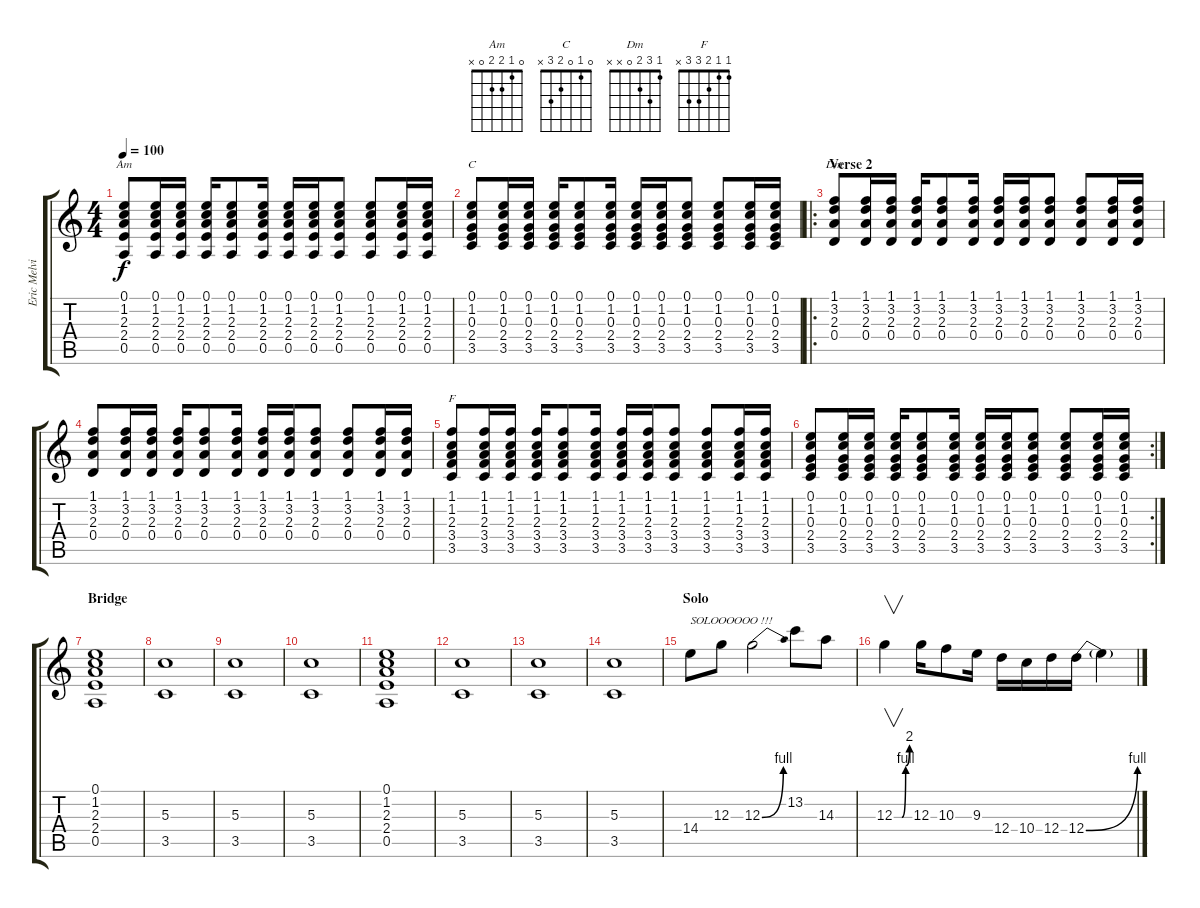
\track ("Eric Melvin" "Eric Melvi") {instrument overdrivenguitar}
\staff {score tabs}
\tuning (E4 B3 G3 D3 A2 E2) {hide}
\chord ("Am" 0 1 2 2 0 x)
\chord ("C" 0 1 0 2 3 x)
\chord ("Dm" 1 3 2 0 x x)
\chord ("F" 1 1 2 3 3 x)
\ts (4 4)
\tempo 100
\clef g2
\ks c
(0.1 1.2 2.3 2.4 0.5).8{ch "Am" dy f} (0.1 1.2 2.3 2.4 0.5).16 (0.1 1.2 2.3 2.4 0.5).16 (0.1 1.2 2.3 2.4 0.5).16 (0.1 1.2 2.3 2.4 0.5).8 (0.1 1.2 2.3 2.4 0.5).16 (0.1 1.2 2.3 2.4 0.5).16 (0.1 1.2 2.3 2.4 0.5).16 (0.1 1.2 2.3 2.4 0.5).8 (0.1 1.2 2.3 2.4 0.5).8 (0.1 1.2 2.3 2.4 0.5).16 (0.1 1.2 2.3 2.4 0.5).16 |
(0.1 1.2 0.3 2.4 3.5).8{ch "C"} (0.1 1.2 0.3 2.4 3.5).16 (0.1 1.2 0.3 2.4 3.5).16 (0.1 1.2 0.3 2.4 3.5).16 (0.1 1.2 0.3 2.4 3.5).8 (0.1 1.2 0.3 2.4 3.5).16 (0.1 1.2 0.3 2.4 3.5).16 (0.1 1.2 0.3 2.4 3.5).16 (0.1 1.2 0.3 2.4 3.5).8 (0.1 1.2 0.3 2.4 3.5).8 (0.1 1.2 0.3 2.4 3.5).16 (0.1 1.2 0.3 2.4 3.5).16 |
\ro
\section ("" "Verse 2")
(1.1 3.2 2.3 0.4).8{ch "Dm"} (1.1 3.2 2.3 0.4).16 (1.1 3.2 2.3 0.4).16 (1.1 3.2 2.3 0.4).16 (1.1 3.2 2.3 0.4).8 (1.1 3.2 2.3 0.4).16 (1.1 3.2 2.3 0.4).16 (1.1 3.2 2.3 0.4).16 (1.1 3.2 2.3 0.4).8 (1.1 3.2 2.3 0.4).8 (1.1 3.2 2.3 0.4).16 (1.1 3.2 2.3 0.4).16 |
(1.1 3.2 2.3 0.4).8 (1.1 3.2 2.3 0.4).16 (1.1 3.2 2.3 0.4).16 (1.1 3.2 2.3 0.4).16 (1.1 3.2 2.3 0.4).8 (1.1 3.2 2.3 0.4).16 (1.1 3.2 2.3 0.4).16 (1.1 3.2 2.3 0.4).16 (1.1 3.2 2.3 0.4).8 (1.1 3.2 2.3 0.4).8 (1.1 3.2 2.3 0.4).16 (1.1 3.2 2.3 0.4).16 |
(1.1 1.2 2.3 3.4 3.5).8{ch "F"} (1.1 1.2 2.3 3.4 3.5).16 (1.1 1.2 2.3 3.4 3.5).16 (1.1 1.2 2.3 3.4 3.5).16 (1.1 1.2 2.3 3.4 3.5).8 (1.1 1.2 2.3 3.4 3.5).16 (1.1 1.2 2.3 3.4 3.5).16 (1.1 1.2 2.3 3.4 3.5).16 (1.1 1.2 2.3 3.4 3.5).8 (1.1 1.2 2.3 3.4 3.5).8 (1.1 1.2 2.3 3.4 3.5).16 (1.1 1.2 2.3 3.4 3.5).16 |
\rc 2
(0.1 1.2 0.3 2.4 3.5).8 (0.1 1.2 0.3 2.4 3.5).16 (0.1 1.2 0.3 2.4 3.5).16 (0.1 1.2 0.3 2.4 3.5).16 (0.1 1.2 0.3 2.4 3.5).8 (0.1 1.2 0.3 2.4 3.5).16 (0.1 1.2 0.3 2.4 3.5).16 (0.1 1.2 0.3 2.4 3.5).16 (0.1 1.2 0.3 2.4 3.5).8 (0.1 1.2 0.3 2.4 3.5).8 (0.1 1.2 0.3 2.4 3.5).16 (0.1 1.2 0.3 2.4 3.5).16 |
\section ("" "Bridge")
(0.1 1.2 2.3 2.4 0.5).1 |
(5.3 3.5).1 |
(5.3 3.5).1 |
(5.3 3.5).1 |
(0.1 1.2 2.3 2.4 0.5).1 |
(5.3 3.5).1 |
(5.3 3.5).1 |
(5.3 3.5).1 |
\section ("" "Solo")
14.4.8{txt "SOLOOOOOO !!!" volume 16 balance 0} 12.3.8 12.3{be (bend 0 0 60 4)}.2 13.2.8 14.3.8 |
12.3{be (custom 0 0 16 0 30 0 45 4 60 8)}.4{v} 12.3.16 10.3.8 9.3.16 12.4.16 10.4.16 12.4.16 12.4{be (bend 0 0 60 4)}.16 12.4{t}.4
